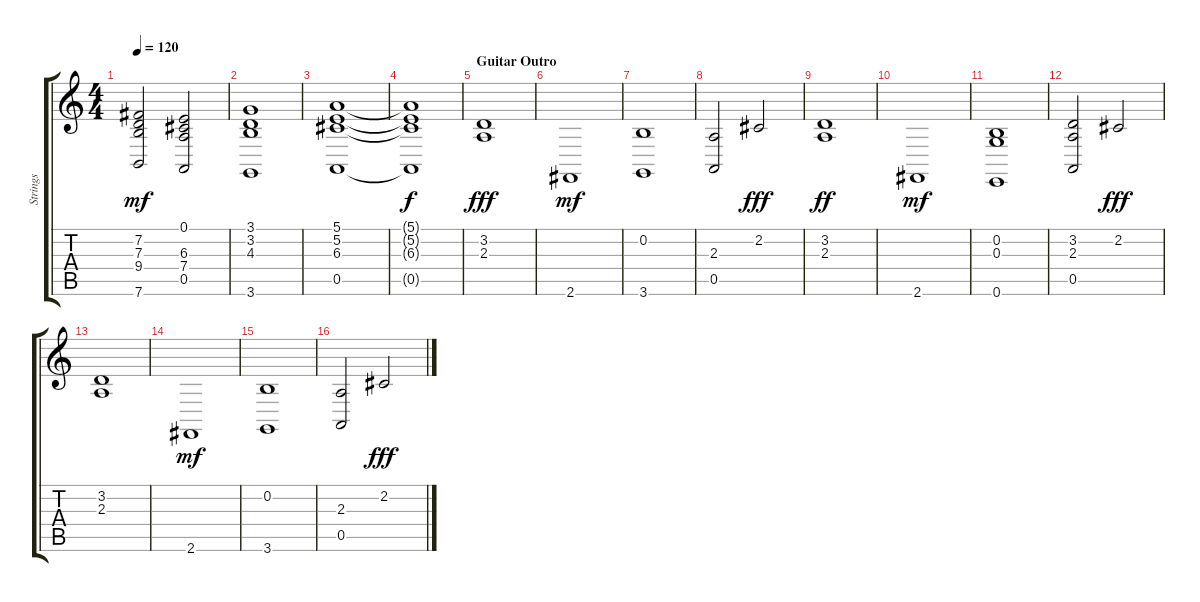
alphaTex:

\track ("Strings" "Strings") {instrument stringensemble2}
\staff {score tabs}
\tuning (E4 B3 G3 D3 A2 E2) {hide}
\ts (4 4)
\tempo 120
\clef g2
\ks c
(7.2 7.3 9.4 7.6).2{dy mf} (0.1 6.3 7.4 0.5).2 |
(3.1 3.2 4.3 3.6).1 |
(5.1 5.2 6.3 0.5).1 |
(5.1{t} 5.2{t} 6.3{t} 0.5{t}).1{dy f} |
\section ("" "Guitar Outro")
(3.2 2.3).1{dy fff} |
2.6.1{dy mf} |
(0.2 3.6).1 |
(2.3 0.5).2 2.2.2{dy fff} |
(3.2 2.3).1{dy ff} |
2.6.1{dy mf} |
(0.2 0.3 0.6).1 |
(3.2 2.3 0.5).2 2.2.2{dy fff} |
(3.2 2.3).1 |
2.6.1{dy mf} |
(0.2 3.6).1 |
(2.3 0.5).2 2.2.2{dy fff}
